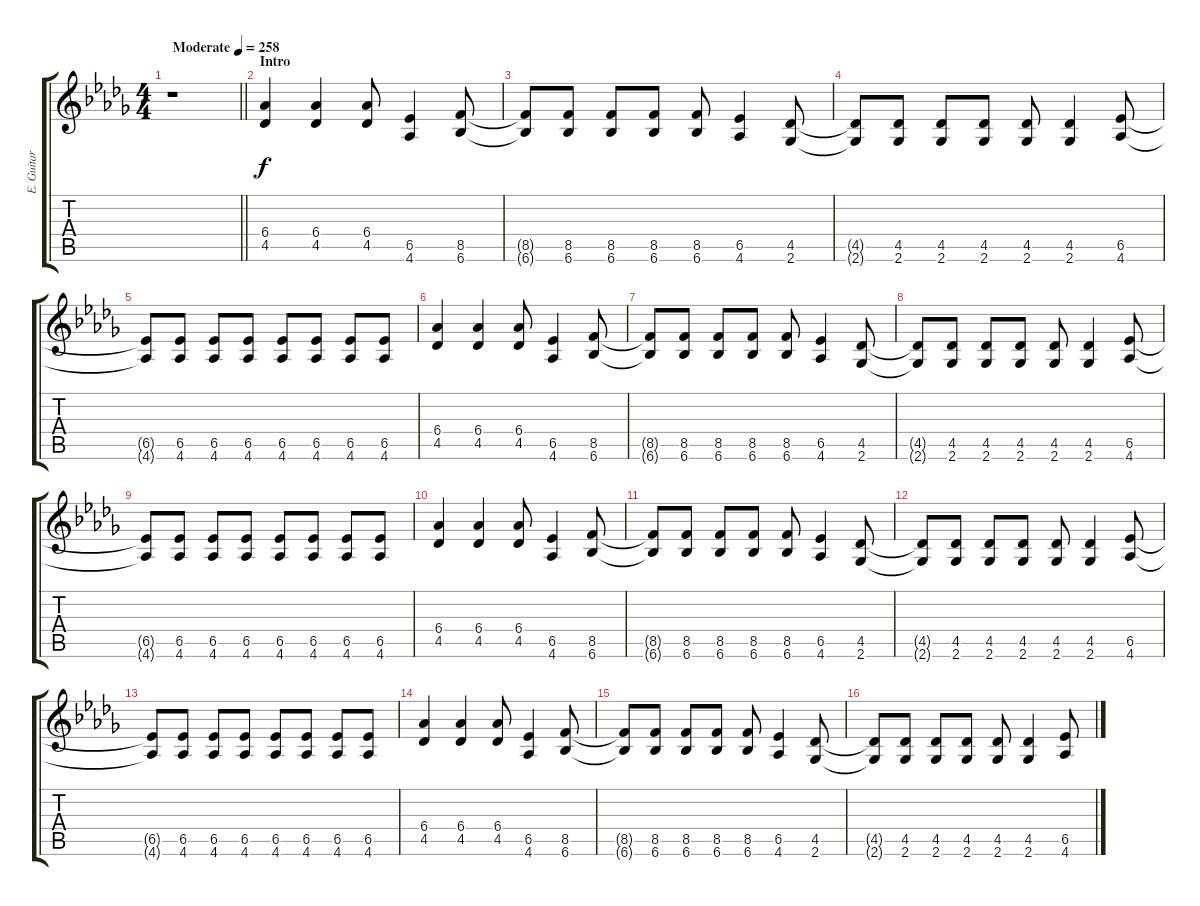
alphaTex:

\track ("E. Guitar III" "E. Guitar ") {instrument overdrivenguitar}
\staff {score tabs}
\tuning (E4 B3 G3 D3 A2 E2) {hide}
\ts (4 4)
\tempo (258 "Moderate")
\clef g2
\barLineRight lightlight
\ks db
r.1{dy f instrument overdrivenguitar} |
\section ("" "Intro")
(6.4 4.5).4 (6.4 4.5).4 (6.4 4.5).8 (6.5 4.6).4 (8.5 6.6).8 |
(8.5{t} 6.6{t}).8 (8.5 6.6).8 (8.5 6.6).8 (8.5 6.6).8 (8.5 6.6).8 (6.5 4.6).4 (4.5 2.6).8 |
(4.5{t} 2.6{t}).8 (4.5 2.6).8 (4.5 2.6).8 (4.5 2.6).8 (4.5 2.6).8 (4.5 2.6).4 (6.5 4.6).8 |
(6.5{t} 4.6{t}).8 (6.5 4.6).8 (6.5 4.6).8 (6.5 4.6).8 (6.5 4.6).8 (6.5 4.6).8 (6.5 4.6).8 (6.5 4.6).8 |
(6.4 4.5).4 (6.4 4.5).4 (6.4 4.5).8 (6.5 4.6).4 (8.5 6.6).8 |
(8.5{t} 6.6{t}).8 (8.5 6.6).8 (8.5 6.6).8 (8.5 6.6).8 (8.5 6.6).8 (6.5 4.6).4 (4.5 2.6).8 |
(4.5{t} 2.6{t}).8 (4.5 2.6).8 (4.5 2.6).8 (4.5 2.6).8 (4.5 2.6).8 (4.5 2.6).4 (6.5 4.6).8 |
(6.5{t} 4.6{t}).8 (6.5 4.6).8 (6.5 4.6).8 (6.5 4.6).8 (6.5 4.6).8 (6.5 4.6).8 (6.5 4.6).8 (6.5 4.6).8 |
(6.4 4.5).4 (6.4 4.5).4 (6.4 4.5).8 (6.5 4.6).4 (8.5 6.6).8 |
(8.5{t} 6.6{t}).8 (8.5 6.6).8 (8.5 6.6).8 (8.5 6.6).8 (8.5 6.6).8 (6.5 4.6).4 (4.5 2.6).8 |
(4.5{t} 2.6{t}).8 (4.5 2.6).8 (4.5 2.6).8 (4.5 2.6).8 (4.5 2.6).8 (4.5 2.6).4 (6.5 4.6).8 |
(6.5{t} 4.6{t}).8 (6.5 4.6).8 (6.5 4.6).8 (6.5 4.6).8 (6.5 4.6).8 (6.5 4.6).8 (6.5 4.6).8 (6.5 4.6).8 |
(6.4 4.5).4 (6.4 4.5).4 (6.4 4.5).8 (6.5 4.6).4 (8.5 6.6).8 |
(8.5{t} 6.6{t}).8 (8.5 6.6).8 (8.5 6.6).8 (8.5 6.6).8 (8.5 6.6).8 (6.5 4.6).4 (4.5 2.6).8 |
(4.5{t} 2.6{t}).8 (4.5 2.6).8 (4.5 2.6).8 (4.5 2.6).8 (4.5 2.6).8 (4.5 2.6).4 (6.5 4.6).8
